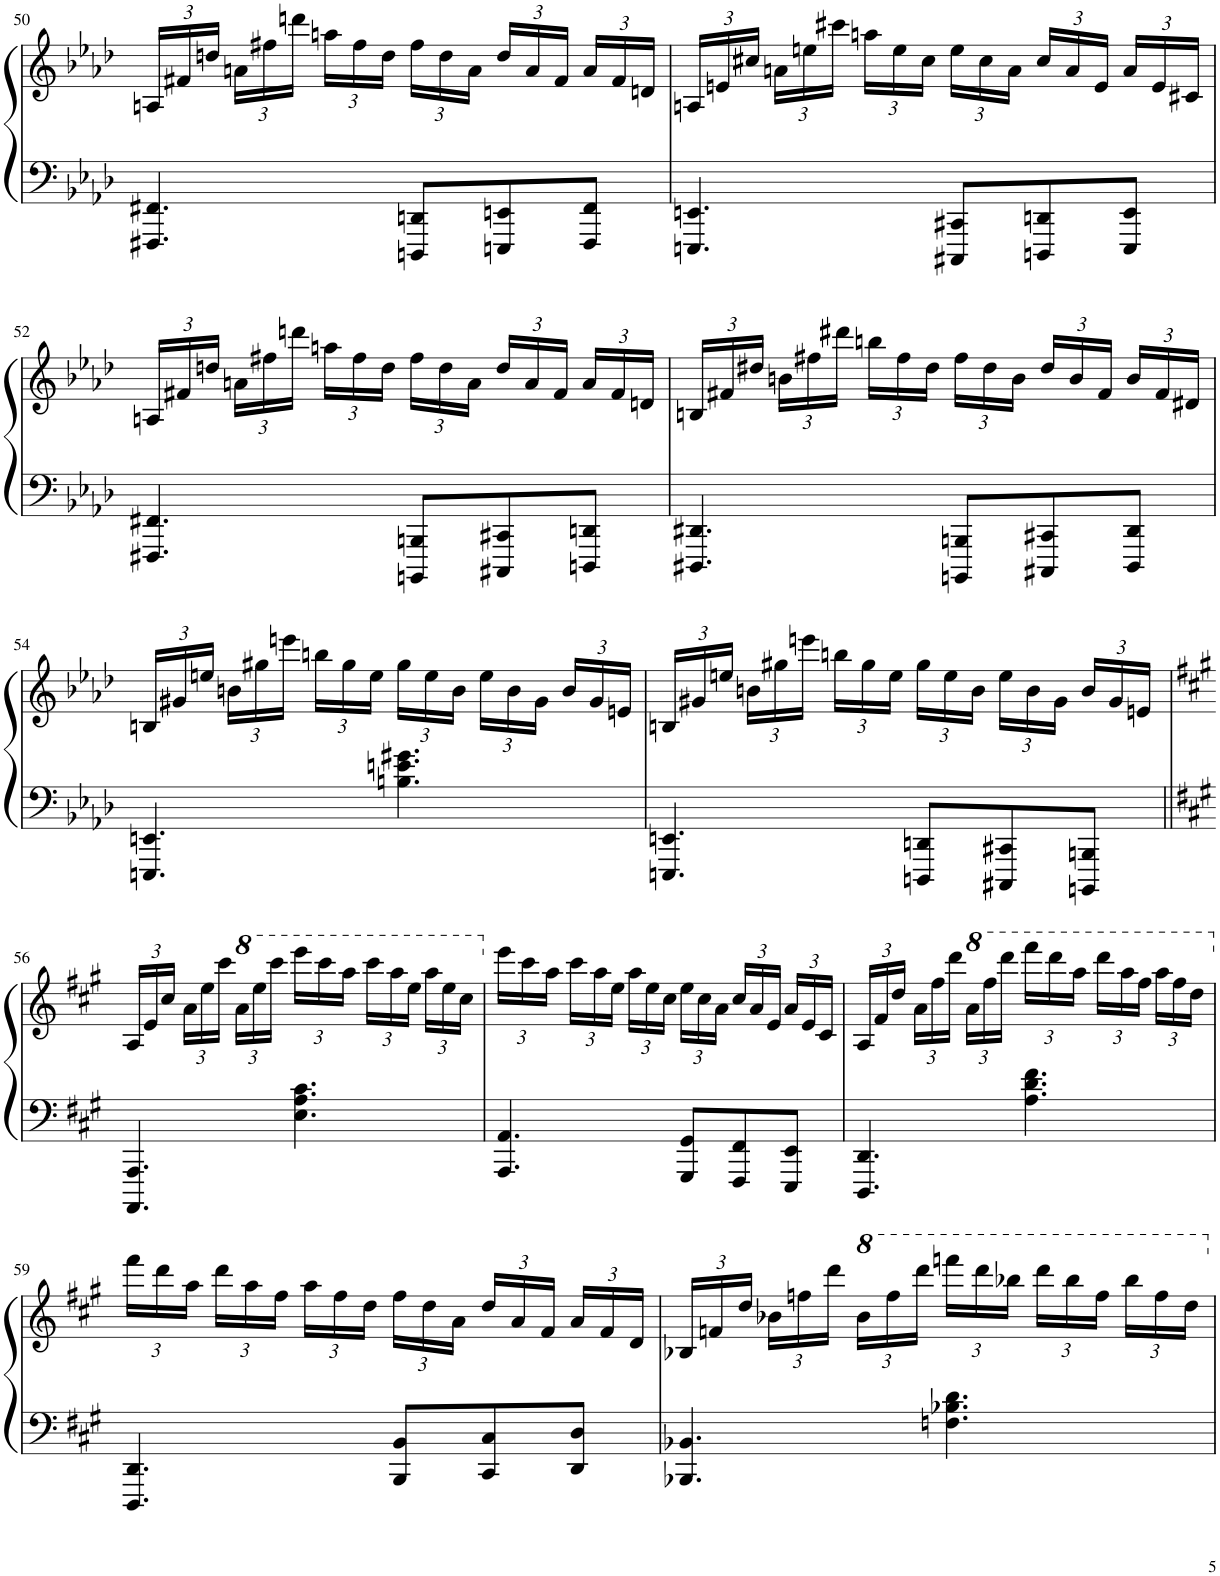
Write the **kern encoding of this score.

**kern	**kern
*part2	*part1
*staff2	*staff1
*I"Piano	*I"Piano
*I'Pno	*I'Pno
!!LO:PB:g=z
*clefF4	*clefG2
*k[b-e-a-d-]	*k[b-e-a-d-]
*M6/8	*M6/8
*	*Xbrackettup
=50	=50
4.FFF#X/ 4.FF#X/	24An/LL
.	24f#X/
.	24ddn/JJ
.	24an\LL
.	24ff#X\
.	24dddn\JJ
.	24aan\LL
.	24ff#\
.	24dd\JJ
8DDDn/ 8DDn/L	24ff#\LL
.	24dd\
.	24a\JJ
8EEEn/ 8EEn/	24dd/LL
.	24a/
.	24f#/JJ
8FFF#/ 8FF#/J	24a/LL
.	24f#/
.	24dn/JJ
=51	=51
4.EEEn/ 4.EEn/	24An/LL
.	24en/
.	24cc#X/JJ
.	24an\LL
.	24een\
.	24ccc#X\JJ
.	24aan\LL
.	24ee\
.	24cc#\JJ
8CCC#X/ 8CC#X/L	24ee\LL
.	24cc#\
.	24a\JJ
8DDDn/ 8DDn/	24cc#/LL
.	24a/
.	24e/JJ
8EEE/ 8EE/J	24a/LL
.	24e/
.	24c#X/JJ
!!LO:LB:g=z
=52	=52
4.FFF#X/ 4.FF#X/	24An/LL
.	24f#X/
.	24ddn/JJ
.	24an\LL
.	24ff#X\
.	24dddn\JJ
.	24aan\LL
.	24ff#\
.	24dd\JJ
8BBBBn/ 8BBBn/L	24ff#\LL
.	24dd\
.	24a\JJ
8CCC#X/ 8CC#X/	24dd/LL
.	24a/
.	24f#/JJ
8DDDn/ 8DDn/J	24a/LL
.	24f#/
.	24dn/JJ
=53	=53
4.DDD#X/ 4.DD#X/	24Bn/LL
.	24f#X/
.	24dd#X/JJ
.	24bn\LL
.	24ff#X\
.	24ddd#X\JJ
.	24bbn\LL
.	24ff#\
.	24dd#\JJ
8BBBBn/ 8BBBn/L	24ff#\LL
.	24dd#\
.	24b\JJ
8CCC#X/ 8CC#X/	24dd#/LL
.	24b/
.	24f#/JJ
8DDD#/ 8DD#/J	24b/LL
.	24f#/
.	24d#X/JJ
!!LO:LB:g=z
=54	=54
4.EEEn/ 4.EEn/	24Bn/LL
.	24g#X/
.	24een/JJ
.	24bn\LL
.	24gg#X\
.	24eeen\JJ
.	24bbn\LL
.	24gg#\
.	24ee\JJ
4.Bn\ 4.en\ 4.g#X\	24gg#\LL
.	24ee\
.	24b\JJ
.	24ee\LL
.	24b\
.	24g#\JJ
.	24b/LL
.	24g#/
.	24en/JJ
=55	=55
4.EEEn/ 4.EEn/	24Bn/LL
.	24g#X/
.	24een/JJ
.	24bn\LL
.	24gg#X\
.	24eeen\JJ
.	24bbn\LL
.	24gg#\
.	24ee\JJ
8DDDn/ 8DDn/L	24gg#\LL
.	24ee\
.	24b\JJ
8CCC#X/ 8CC#X/	24ee\LL
.	24b\
.	24g#\JJ
8BBBBn/ 8BBBn/J	24b/LL
.	24g#/
.	24en/JJ
!!LO:LB:g=z
=56	=56
*k[f#c#g#]	*k[f#c#g#]
4.AAAA/ 4.AAA/	24A/LL
.	24e/
.	24cc#/JJ
.	24a\LL
.	24ee\
.	24ccc#\JJ
*	*8va
.	24aa\LL
.	24eee\
.	24cccc#\JJ
4.E\ 4.A\ 4.c#\	24eeee\LL
.	24cccc#\
.	24aaa\JJ
.	24cccc#\LL
.	24aaa\
.	24eee\JJ
.	24aaa\LL
.	24eee\
.	24ccc#\JJ
=57	=57
*	*X8va
4.AAA/ 4.AA/	24eee\LL
.	24ccc#\
.	24aa\JJ
.	24ccc#\LL
.	24aa\
.	24ee\JJ
.	24aa\LL
.	24ee\
.	24cc#\JJ
8GGG#/ 8GG#/L	24ee\LL
.	24cc#\
.	24a\JJ
8FFF#/ 8FF#/	24cc#/LL
.	24a/
.	24e/JJ
8EEE/ 8EE/J	24a/LL
.	24e/
.	24c#/JJ
=58	=58
4.DDD/ 4.DD/	24A/LL
.	24f#/
.	24dd/JJ
.	24a\LL
.	24ff#\
.	24ddd\JJ
*	*8va
.	24aa\LL
.	24fff#\
.	24dddd\JJ
4.A\ 4.d\ 4.f#\	24ffff#\LL
.	24dddd\
.	24aaa\JJ
.	24dddd\LL
.	24aaa\
.	24fff#\JJ
.	24aaa\LL
.	24fff#\
.	24ddd\JJ
!!LO:LB:g=z
=59	=59
*	*X8va
4.DDD/ 4.DD/	24fff#\LL
.	24ddd\
.	24aa\JJ
.	24ddd\LL
.	24aa\
.	24ff#\JJ
.	24aa\LL
.	24ff#\
.	24dd\JJ
8BBB/ 8BB/L	24ff#\LL
.	24dd\
.	24a\JJ
8CC#/ 8C#/	24dd/LL
.	24a/
.	24f#/JJ
8DD/ 8D/J	24a/LL
.	24f#/
.	24d/JJ
=60	=60
4.BBB-X/ 4.BB-X/	24B-X/LL
.	24fn/
.	24dd/JJ
.	24b-X\LL
.	24ffn\
.	24ddd\JJ
*	*8va
.	24bb-\LL
.	24fff\
.	24dddd\JJ
4.Fn\ 4.B-X\ 4.d\	24ffffn\LL
.	24dddd\
.	24bbb-X\JJ
.	24dddd\LL
.	24bbb-\
.	24fff\JJ
.	24bbb-\LL
.	24fff\
.	24ddd\JJ
*	*X8va
=	=
*-	*-
